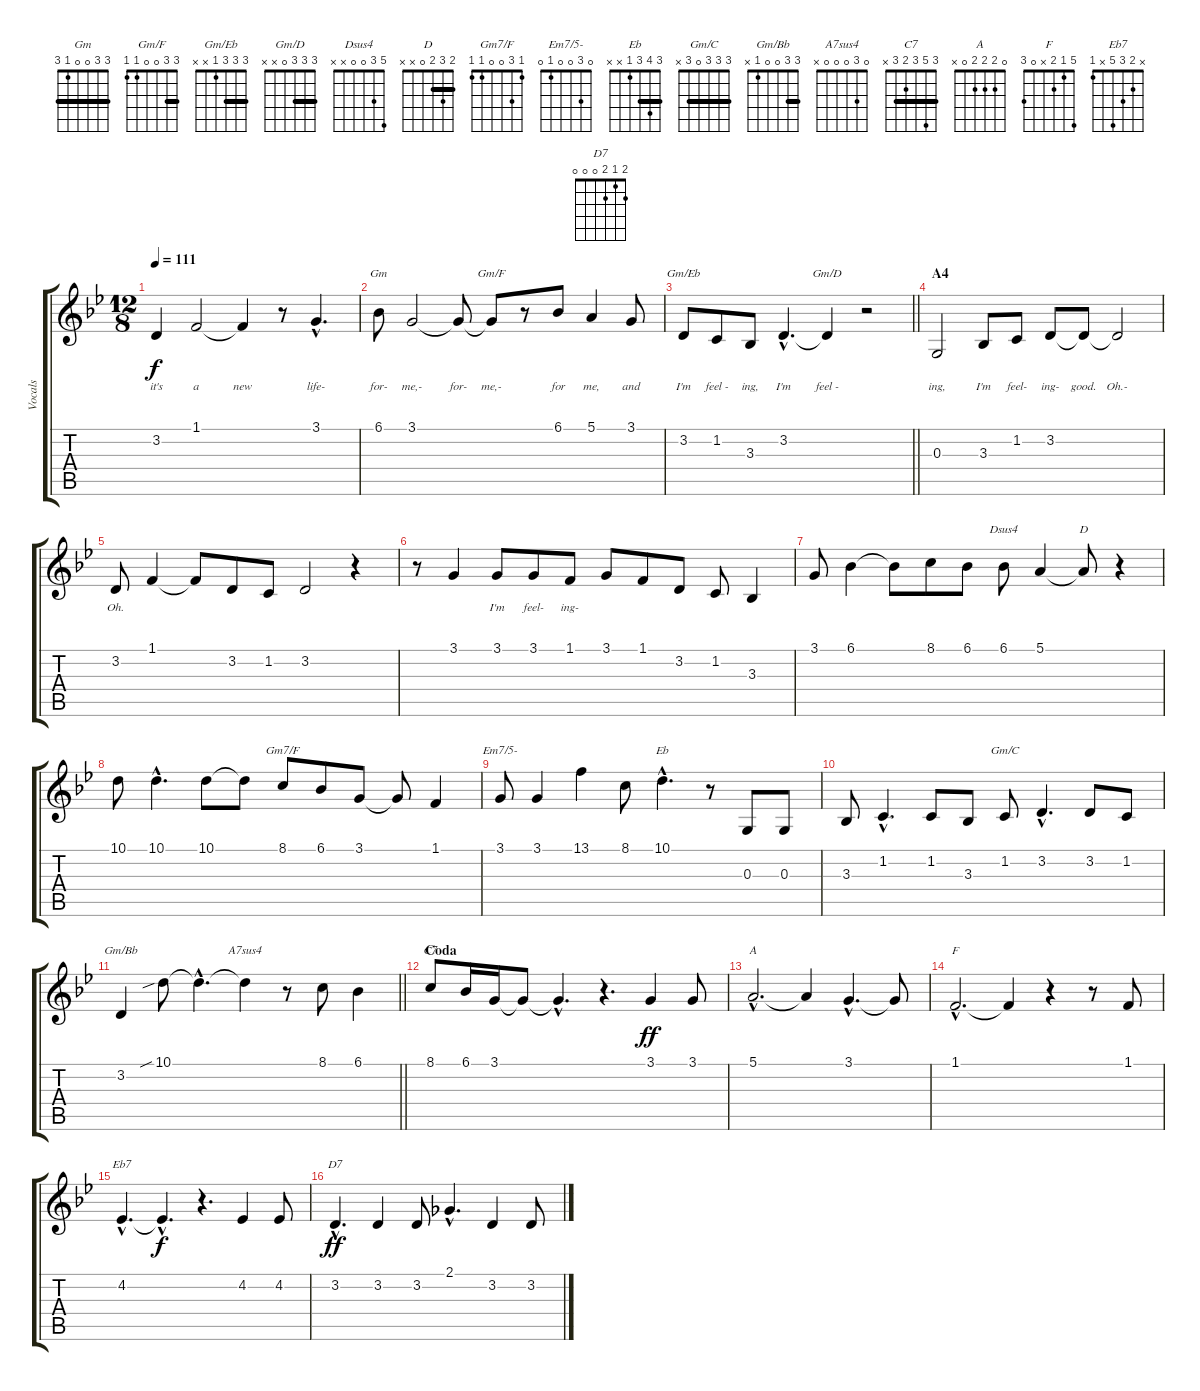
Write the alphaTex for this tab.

\track ("Vocals" "Vocals") {instrument tenorsax}
\staff {score tabs}
\tuning (E4 B3 G3 D3 A2 D2) {hide}
\chord ("Gm" 3 3 0 0 1 3) {barre 3}
\chord ("Gm/F" 3 3 0 0 1 1) {barre 3}
\chord ("Gm/Eb" 3 3 3 1 x x) {barre 3}
\chord ("Gm/D" 3 3 3 0 x x) {barre 3}
\chord ("Dsus4" 5 3 0 0 x x)
\chord ("D" 2 3 2 0 x x) {barre 2}
\chord ("Gm7/F" 1 3 0 0 1 1)
\chord ("Em7/5-" 0 3 0 0 1 0)
\chord ("Eb" 3 4 3 1 x x) {barre 3}
\chord ("Gm/C" 3 3 3 0 3 x) {barre 3}
\chord ("Gm/Bb" 3 3 0 0 1 x) {barre 3}
\chord ("A7sus4" 0 3 0 0 0 x)
\chord ("C7" 3 5 3 2 3 x) {barre 3}
\chord ("A" 0 2 2 2 0 x)
\chord ("F" 5 1 2 x 0 3)
\chord ("Eb7" x 2 3 5 x 1)
\chord ("D7" 2 1 2 0 0 0)
\ts (12 8)
\tempo 111
\clef g2
\ks gminor
3.2.4{lyrics (0 "it's") lyrics (1 "") lyrics (2 "") lyrics (3 "") lyrics (4 "") dy f} 1.1.2{lyrics (0 "a") lyrics (1 "") lyrics (2 "") lyrics (3 "") lyrics (4 "")} 1.1{t}.4{lyrics (0 "new") lyrics (1 "") lyrics (2 "") lyrics (3 "") lyrics (4 "")} r.8 3.1{hac}.4{d lyrics (0 "life-") lyrics (1 "") lyrics (2 "") lyrics (3 "") lyrics (4 "")} |
6.1.8{ch "Gm" lyrics (0 "for-") lyrics (1 "") lyrics (2 "") lyrics (3 "") lyrics (4 "") volume 10} 3.1.2{lyrics (0 "me,-") lyrics (1 "") lyrics (2 "") lyrics (3 "") lyrics (4 "")} 3.1{t}.8{lyrics (0 "for-") lyrics (1 "") lyrics (2 "") lyrics (3 "") lyrics (4 "")} 3.1{t}.8{ch "Gm/F" lyrics (0 "me,-") lyrics (1 "") lyrics (2 "") lyrics (3 "") lyrics (4 "")} r.8 6.1.8{lyrics (0 "for") lyrics (1 "") lyrics (2 "") lyrics (3 "") lyrics (4 "")} 5.1.4{lyrics (0 "me,") lyrics (1 "") lyrics (2 "") lyrics (3 "") lyrics (4 "")} 3.1.8{lyrics (0 "and") lyrics (1 "") lyrics (2 "") lyrics (3 "") lyrics (4 "")} |
\barLineRight lightlight
3.2.8{ch "Gm/Eb" lyrics (0 "I'm") lyrics (1 "") lyrics (2 "") lyrics (3 "") lyrics (4 "")} 1.2.8{lyrics (0 "feel -") lyrics (1 "") lyrics (2 "") lyrics (3 "") lyrics (4 "")} 3.3.8{lyrics (0 "ing,") lyrics (1 "") lyrics (2 "") lyrics (3 "") lyrics (4 "")} 3.2{hac}.4{d lyrics (0 "I'm") lyrics (1 "") lyrics (2 "") lyrics (3 "") lyrics (4 "")} 3.2{t}.4{ch "Gm/D" lyrics (0 "feel -") lyrics (1 "") lyrics (2 "") lyrics (3 "") lyrics (4 "")} r.2 |
\section ("" "A4")
0.3.2{lyrics (0 "ing,") lyrics (1 "") lyrics (2 "") lyrics (3 "") lyrics (4 "")} 3.3.8{lyrics (0 "I'm") lyrics (1 "") lyrics (2 "") lyrics (3 "") lyrics (4 "")} 1.2.8{lyrics (0 "feel-") lyrics (1 "") lyrics (2 "") lyrics (3 "") lyrics (4 "")} 3.2.8{lyrics (0 "ing-") lyrics (1 "") lyrics (2 "") lyrics (3 "") lyrics (4 "")} 3.2{t}.8{lyrics (0 "good.") lyrics (1 "") lyrics (2 "") lyrics (3 "") lyrics (4 "")} 3.2{t}.2{lyrics (0 "Oh.-") lyrics (1 "") lyrics (2 "") lyrics (3 "") lyrics (4 "")} |
3.2.8{lyrics (0 "Oh.") lyrics (1 "") lyrics (2 "") lyrics (3 "") lyrics (4 "")} 1.1.4{lyrics (0 "") lyrics (1 "") lyrics (2 "") lyrics (3 "") lyrics (4 "")} 1.1{t}.8{lyrics (0 "") lyrics (1 "") lyrics (2 "") lyrics (3 "") lyrics (4 "")} 3.2.8{lyrics (0 "") lyrics (1 "") lyrics (2 "") lyrics (3 "") lyrics (4 "")} 1.2.8{lyrics (0 "") lyrics (1 "") lyrics (2 "") lyrics (3 "") lyrics (4 "")} 3.2.2{lyrics (0 "") lyrics (1 "") lyrics (2 "") lyrics (3 "") lyrics (4 "")} r.4 |
r.8 3.1.4{lyrics (0 "") lyrics (1 "") lyrics (2 "") lyrics (3 "") lyrics (4 "")} 3.1.8{lyrics (0 "I'm") lyrics (1 "") lyrics (2 "") lyrics (3 "") lyrics (4 "")} 3.1.8{lyrics (0 "feel-") lyrics (1 "") lyrics (2 "") lyrics (3 "") lyrics (4 "")} 1.1.8{lyrics (0 "ing-") lyrics (1 "") lyrics (2 "") lyrics (3 "") lyrics (4 "")} 3.1.8 1.1.8 3.2.8 1.2.8 3.3.4 |
3.1.8 6.1.4 6.1{t}.8 8.1.8 6.1.8 6.1.8{ch "Dsus4"} 5.1.4 5.1{t}.8{ch "D"} r.4 |
10.1.8 10.1{hac}.4{d} 10.1.8 10.1{t}.8 8.1.8{ch "Gm7/F"} 6.1.8 3.1.8 3.1{t}.8 1.1.4 |
3.1.8{ch "Em7/5-"} 3.1.4 13.1.4 8.1.8 10.1{hac}.4{d ch "Eb"} r.8 0.3.8 0.3.8 |
3.3.8 1.2{hac}.4{d} 1.2.8 3.3.8 1.2.8{ch "Gm/C"} 3.2{hac}.4{d} 3.2.8 1.2.8 |
\barLineRight lightlight
3.2.4{ch "Gm/Bb"} 10.1{sib}.8 10.1{hac t}.4{d} 10.1{t}.4{ch "A7sus4"} r.8 8.1.8 6.1.4 |
\section ("" "Coda")
8.1.8{ch "C7"} 6.1.16 3.1.16 3.1{t}.8 3.1{hac t}.4{d} r.4{d} 3.1.4{dy ff} 3.1.8 |
5.1{hac}.2{d ch "A"} 5.1{t}.4 3.1{hac}.4{d} 3.1{t}.8 |
1.1{hac}.2{d ch "F"} 1.1{t}.4 r.4 r.8 1.1.8 |
4.2{hac}.4{d ch "Eb7"} 4.2{hac t}.4{d dy f} r.4{d} 4.2.4 4.2.8 |
3.2{hac}.4{d ch "D7" dy ff} 3.2.4 3.2.8 2.1{hac}.4{d} 3.2.4 3.2.8
